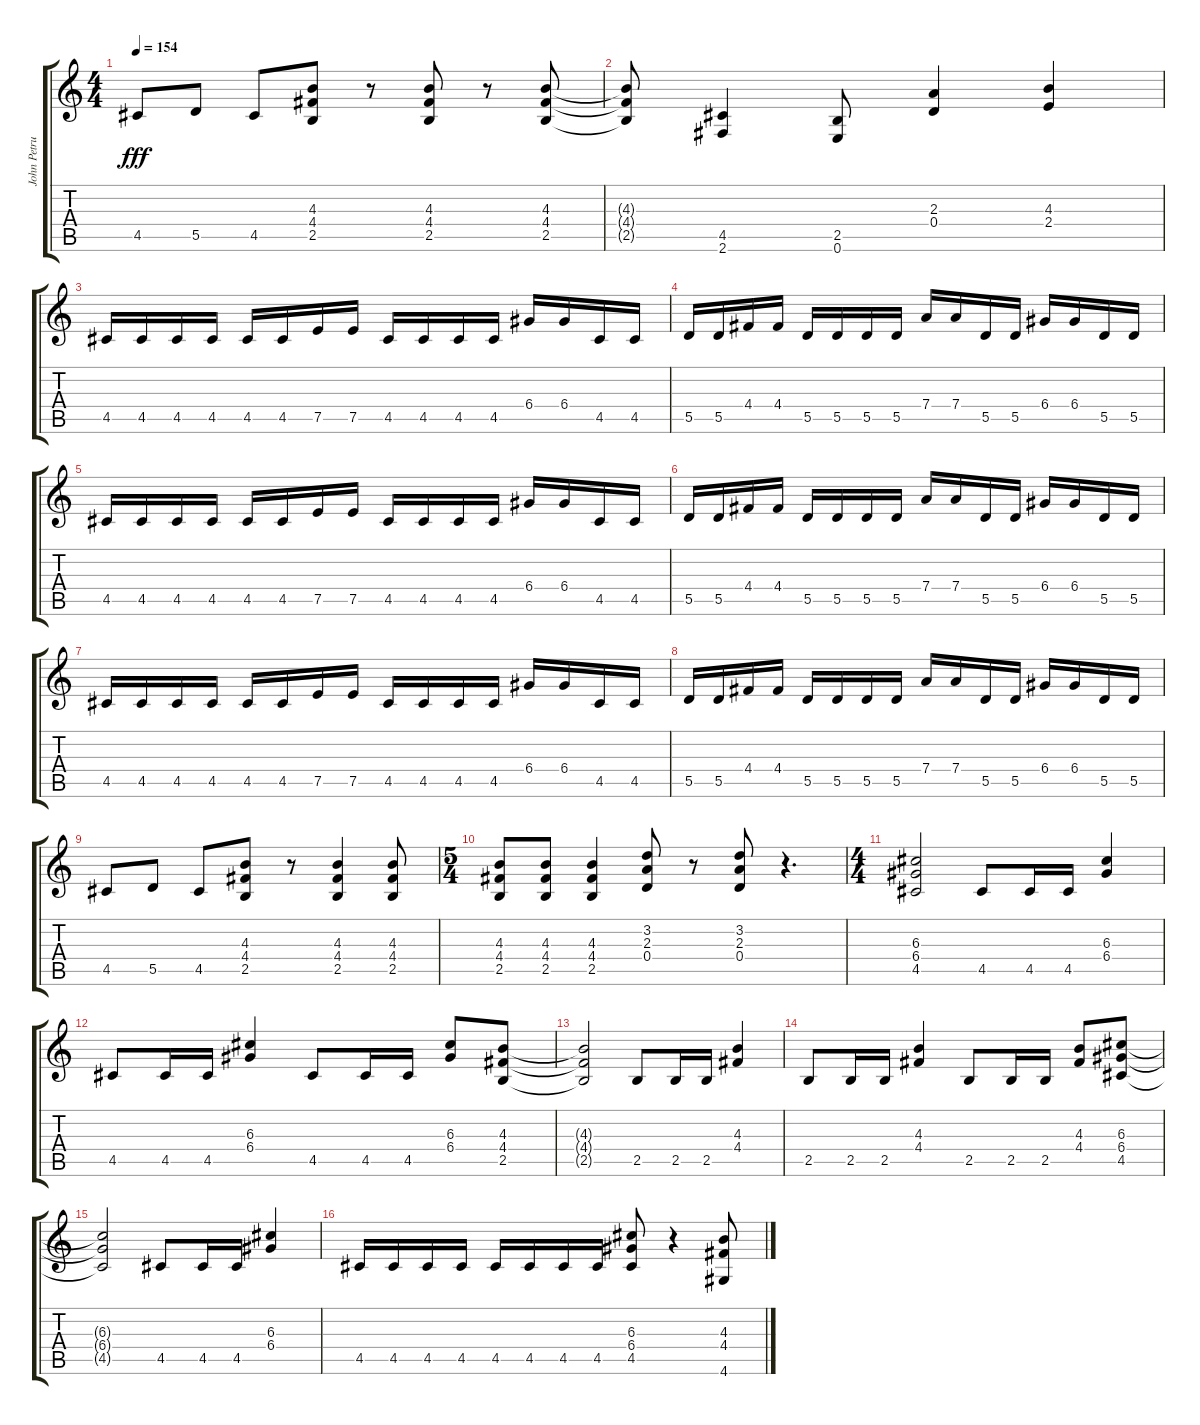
\track ("John Petrucci Lead" "John Petru") {instrument distortionguitar}
\staff {score tabs}
\tuning (E4 B3 G3 D3 A2 E2) {hide}
\ts (4 4)
\tempo 154
\clef g2
\ks c
4.5.8{dy fff} 5.5.8 4.5.8 (4.3 4.4 2.5).8 r.8 (4.3 4.4 2.5).8 r.8 (4.3 4.4 2.5).8 |
(4.3{t} 4.4{t} 2.5{t}).8 (4.5 2.6).4 (2.5 0.6).8 (2.3 0.4).4 (4.3 2.4).4 |
4.5.16 4.5.16 4.5.16 4.5.16 4.5.16 4.5.16 7.5.16 7.5.16 4.5.16 4.5.16 4.5.16 4.5.16 6.4.16 6.4.16 4.5.16 4.5.16 |
5.5.16 5.5.16 4.4.16 4.4.16 5.5.16 5.5.16 5.5.16 5.5.16 7.4.16 7.4.16 5.5.16 5.5.16 6.4.16 6.4.16 5.5.16 5.5.16 |
4.5.16 4.5.16 4.5.16 4.5.16 4.5.16 4.5.16 7.5.16 7.5.16 4.5.16 4.5.16 4.5.16 4.5.16 6.4.16 6.4.16 4.5.16 4.5.16 |
5.5.16 5.5.16 4.4.16 4.4.16 5.5.16 5.5.16 5.5.16 5.5.16 7.4.16 7.4.16 5.5.16 5.5.16 6.4.16 6.4.16 5.5.16 5.5.16 |
4.5.16 4.5.16 4.5.16 4.5.16 4.5.16 4.5.16 7.5.16 7.5.16 4.5.16 4.5.16 4.5.16 4.5.16 6.4.16 6.4.16 4.5.16 4.5.16 |
5.5.16 5.5.16 4.4.16 4.4.16 5.5.16 5.5.16 5.5.16 5.5.16 7.4.16 7.4.16 5.5.16 5.5.16 6.4.16 6.4.16 5.5.16 5.5.16 |
4.5.8 5.5.8 4.5.8 (4.3 4.4 2.5).8 r.8 (4.3 4.4 2.5).4 (4.3 4.4 2.5).8 |
\ts (5 4)
(4.3 4.4 2.5).8 (4.3 4.4 2.5).8 (4.3 4.4 2.5).4 (3.2 2.3 0.4).8 r.8 (3.2 2.3 0.4).8 r.4{d} |
\ts (4 4)
(6.3 6.4 4.5).2 4.5.8 4.5.16 4.5.16 (6.3 6.4).4 |
4.5.8 4.5.16 4.5.16 (6.3 6.4).4 4.5.8 4.5.16 4.5.16 (6.3 6.4).8 (4.3 4.4 2.5).8 |
(4.3{t} 4.4{t} 2.5{t}).2 2.5.8 2.5.16 2.5.16 (4.3 4.4).4 |
2.5.8 2.5.16 2.5.16 (4.3 4.4).4 2.5.8 2.5.16 2.5.16 (4.3 4.4).8 (6.3 6.4 4.5).8 |
(6.3{t} 6.4{t} 4.5{t}).2 4.5.8 4.5.16 4.5.16 (6.3 6.4).4 |
4.5.16 4.5.16 4.5.16 4.5.16 4.5.16 4.5.16 4.5.16 4.5.16 (6.3 6.4 4.5).8 r.4 (4.3 4.4 4.6).8
